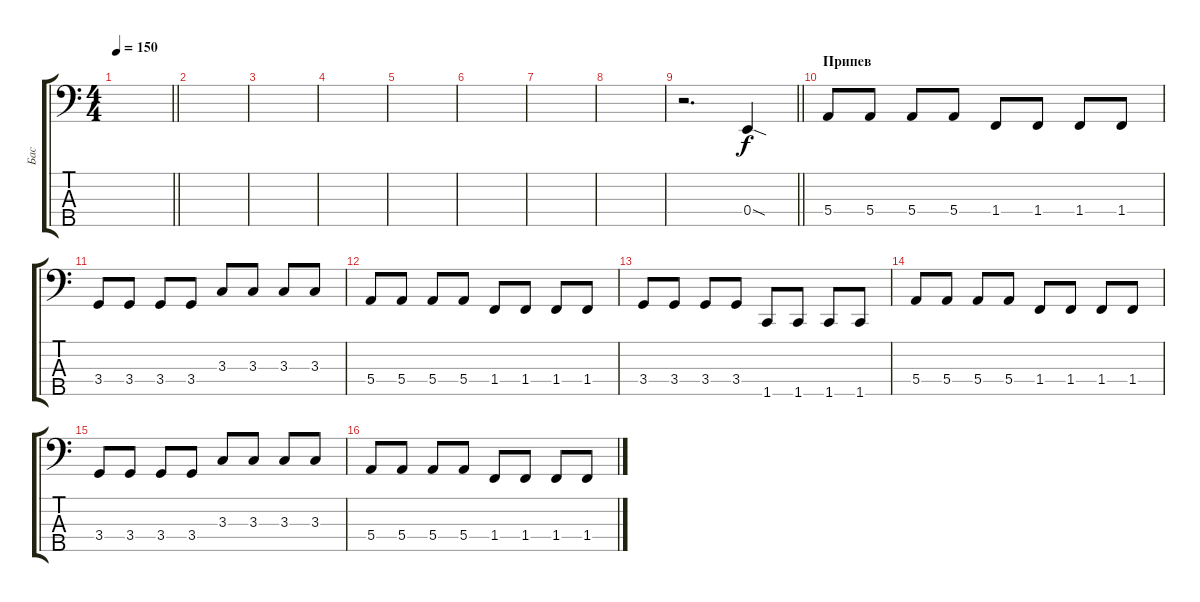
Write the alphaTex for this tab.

\track ("Бас" "Бас") {instrument electricbassfinger}
\staff {score tabs}
\tuning (G2 D2 A1 E1 B0) {hide}
\ts (4 4)
\tempo 150
\clef f4
\barLineRight lightlight
\ks c
|
|
|
|
|
|
|
|
\barLineRight lightlight
r.2{d} 0.4{sod}.4 |
\section ("" "Припев")
5.4.8 5.4.8 5.4.8 5.4.8 1.4.8 1.4.8 1.4.8 1.4.8 |
3.4.8 3.4.8 3.4.8 3.4.8 3.3.8 3.3.8 3.3.8 3.3.8 |
5.4.8 5.4.8 5.4.8 5.4.8 1.4.8 1.4.8 1.4.8 1.4.8 |
3.4.8 3.4.8 3.4.8 3.4.8 1.5.8 1.5.8 1.5.8 1.5.8 |
5.4.8 5.4.8 5.4.8 5.4.8 1.4.8 1.4.8 1.4.8 1.4.8 |
3.4.8 3.4.8 3.4.8 3.4.8 3.3.8 3.3.8 3.3.8 3.3.8 |
5.4.8 5.4.8 5.4.8 5.4.8 1.4.8 1.4.8 1.4.8 1.4.8
